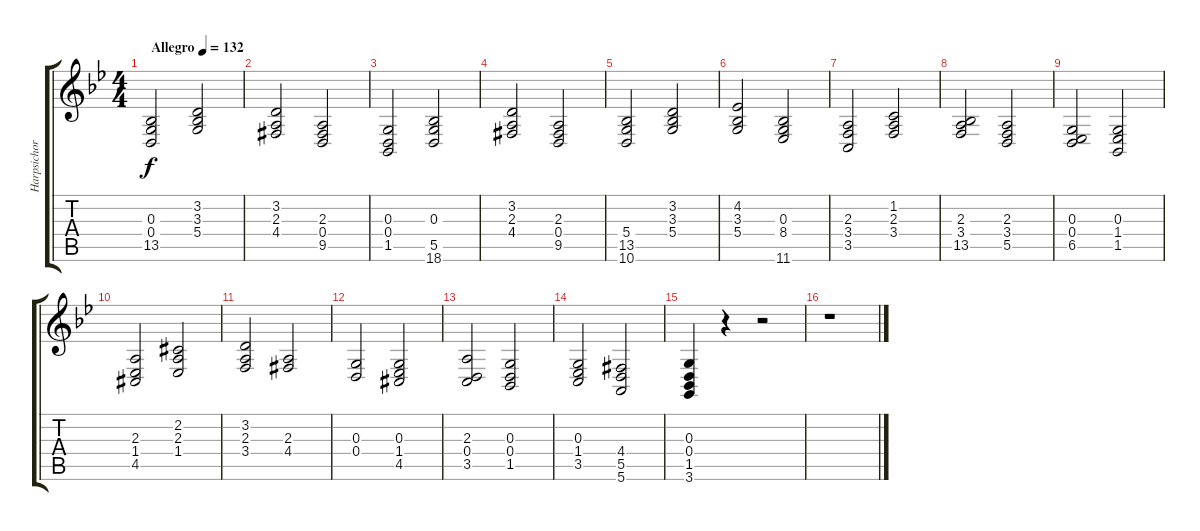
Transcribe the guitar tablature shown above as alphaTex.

\track ("Harpsichord" "Harpsichor") {instrument harpsichord}
\staff {score tabs}
\tuning (E4 B3 G3 D3 A2 E2) {hide}
\ts (4 4)
\tempo (132 "Allegro")
\clef g2
\ks gminor
(0.3 0.4 13.5).2{dy f instrument harpsichord} (3.2 3.3 5.4).2 |
(3.2 2.3 4.4{acc #}).2{beam Up} (2.3 0.4 9.5{acc #}).2 |
(0.3 0.4 1.5).2 (0.3 5.5 18.6).2 |
(3.2 2.3 4.4{acc #}).2{beam Up} (2.3 0.4 9.5{acc #}).2 |
(5.4 13.5 10.6).2 (3.2 3.3 5.4).2 |
(4.2 3.3 5.4).2 (0.3 8.4 11.6).2 |
(2.3 3.4 3.5).2 (1.2 2.3 3.4).2 |
(2.3 3.4 13.5).2 (2.3 3.4 5.5).2 |
(0.3 0.4 6.5).2 (0.3 1.4 1.5).2 |
(2.3 1.4 4.5{acc #}).2 (2.2{acc #} 2.3 1.4).2 |
(3.2 2.3 3.4).2{beam Up} (2.3 4.4{acc #}).2 |
(0.3 0.4).2 (0.3 1.4 4.5{acc #}).2 |
(2.3 0.4 3.5).2 (0.3 0.4 1.5).2 |
(0.3 1.4 3.5).2 (4.4{acc #} 5.5 5.6).2 |
(0.3 0.4 1.5 3.6).4 r.4 r.2 |
r.1
